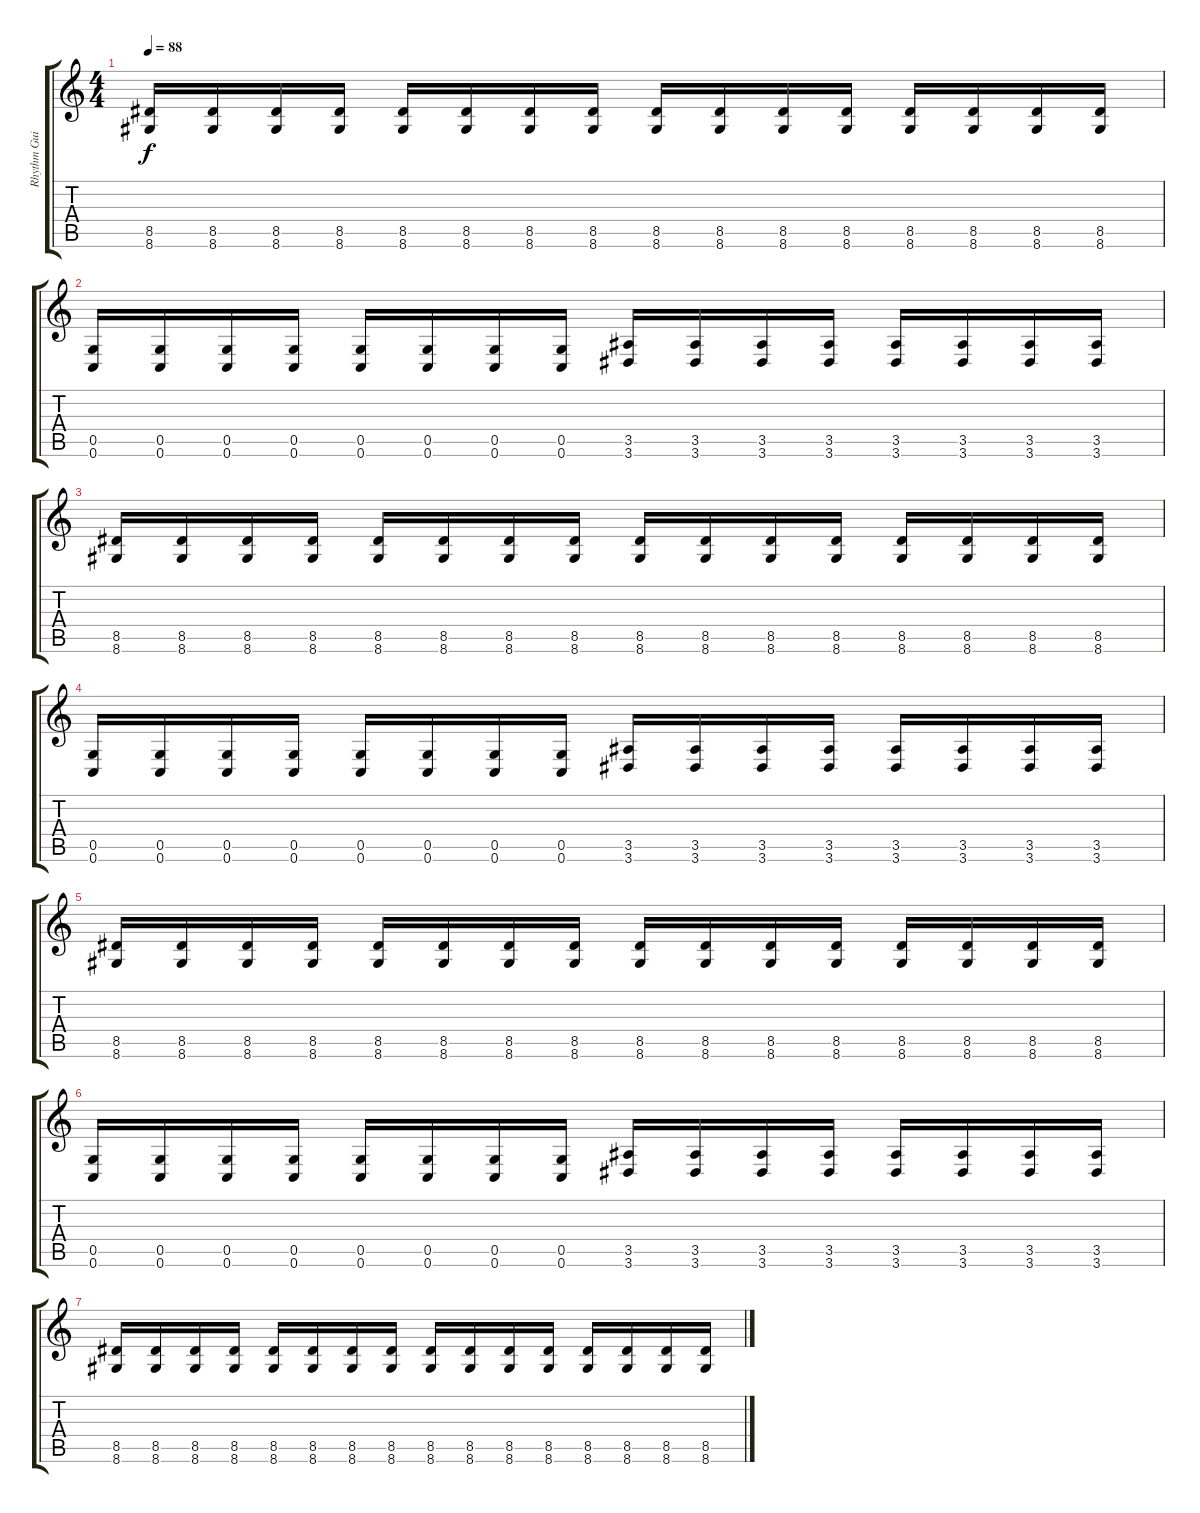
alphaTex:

\track ("Rhythm Guitar" "Rhythm Gui") {instrument distortionguitar}
\staff {score tabs}
\tuning (D4 A3 F3 C3 G2 C2) {hide}
\ts (4 4)
\tempo 88
\clef g2
\ks c
(8.5 8.6).16{dy f} (8.5 8.6).16 (8.5 8.6).16 (8.5 8.6).16 (8.5 8.6).16 (8.5 8.6).16 (8.5 8.6).16 (8.5 8.6).16 (8.5 8.6).16 (8.5 8.6).16 (8.5 8.6).16 (8.5 8.6).16 (8.5 8.6).16 (8.5 8.6).16 (8.5 8.6).16 (8.5 8.6).16 |
(0.5 0.6).16 (0.5 0.6).16 (0.5 0.6).16 (0.5 0.6).16 (0.5 0.6).16 (0.5 0.6).16 (0.5 0.6).16 (0.5 0.6).16 (3.5 3.6).16 (3.5 3.6).16 (3.5 3.6).16 (3.5 3.6).16 (3.5 3.6).16 (3.5 3.6).16 (3.5 3.6).16 (3.5 3.6).16 |
(8.5 8.6).16 (8.5 8.6).16 (8.5 8.6).16 (8.5 8.6).16 (8.5 8.6).16 (8.5 8.6).16 (8.5 8.6).16 (8.5 8.6).16 (8.5 8.6).16 (8.5 8.6).16 (8.5 8.6).16 (8.5 8.6).16 (8.5 8.6).16 (8.5 8.6).16 (8.5 8.6).16 (8.5 8.6).16 |
(0.5 0.6).16 (0.5 0.6).16 (0.5 0.6).16 (0.5 0.6).16 (0.5 0.6).16 (0.5 0.6).16 (0.5 0.6).16 (0.5 0.6).16 (3.5 3.6).16 (3.5 3.6).16 (3.5 3.6).16 (3.5 3.6).16 (3.5 3.6).16 (3.5 3.6).16 (3.5 3.6).16 (3.5 3.6).16 |
(8.5 8.6).16 (8.5 8.6).16 (8.5 8.6).16 (8.5 8.6).16 (8.5 8.6).16 (8.5 8.6).16 (8.5 8.6).16 (8.5 8.6).16 (8.5 8.6).16 (8.5 8.6).16 (8.5 8.6).16 (8.5 8.6).16 (8.5 8.6).16 (8.5 8.6).16 (8.5 8.6).16 (8.5 8.6).16 |
(0.5 0.6).16 (0.5 0.6).16 (0.5 0.6).16 (0.5 0.6).16 (0.5 0.6).16 (0.5 0.6).16 (0.5 0.6).16 (0.5 0.6).16 (3.5 3.6).16 (3.5 3.6).16 (3.5 3.6).16 (3.5 3.6).16 (3.5 3.6).16 (3.5 3.6).16 (3.5 3.6).16 (3.5 3.6).16 |
(8.5 8.6).16 (8.5 8.6).16 (8.5 8.6).16 (8.5 8.6).16 (8.5 8.6).16 (8.5 8.6).16 (8.5 8.6).16 (8.5 8.6).16 (8.5 8.6).16 (8.5 8.6).16 (8.5 8.6).16 (8.5 8.6).16 (8.5 8.6).16 (8.5 8.6).16 (8.5 8.6).16 (8.5 8.6).16
